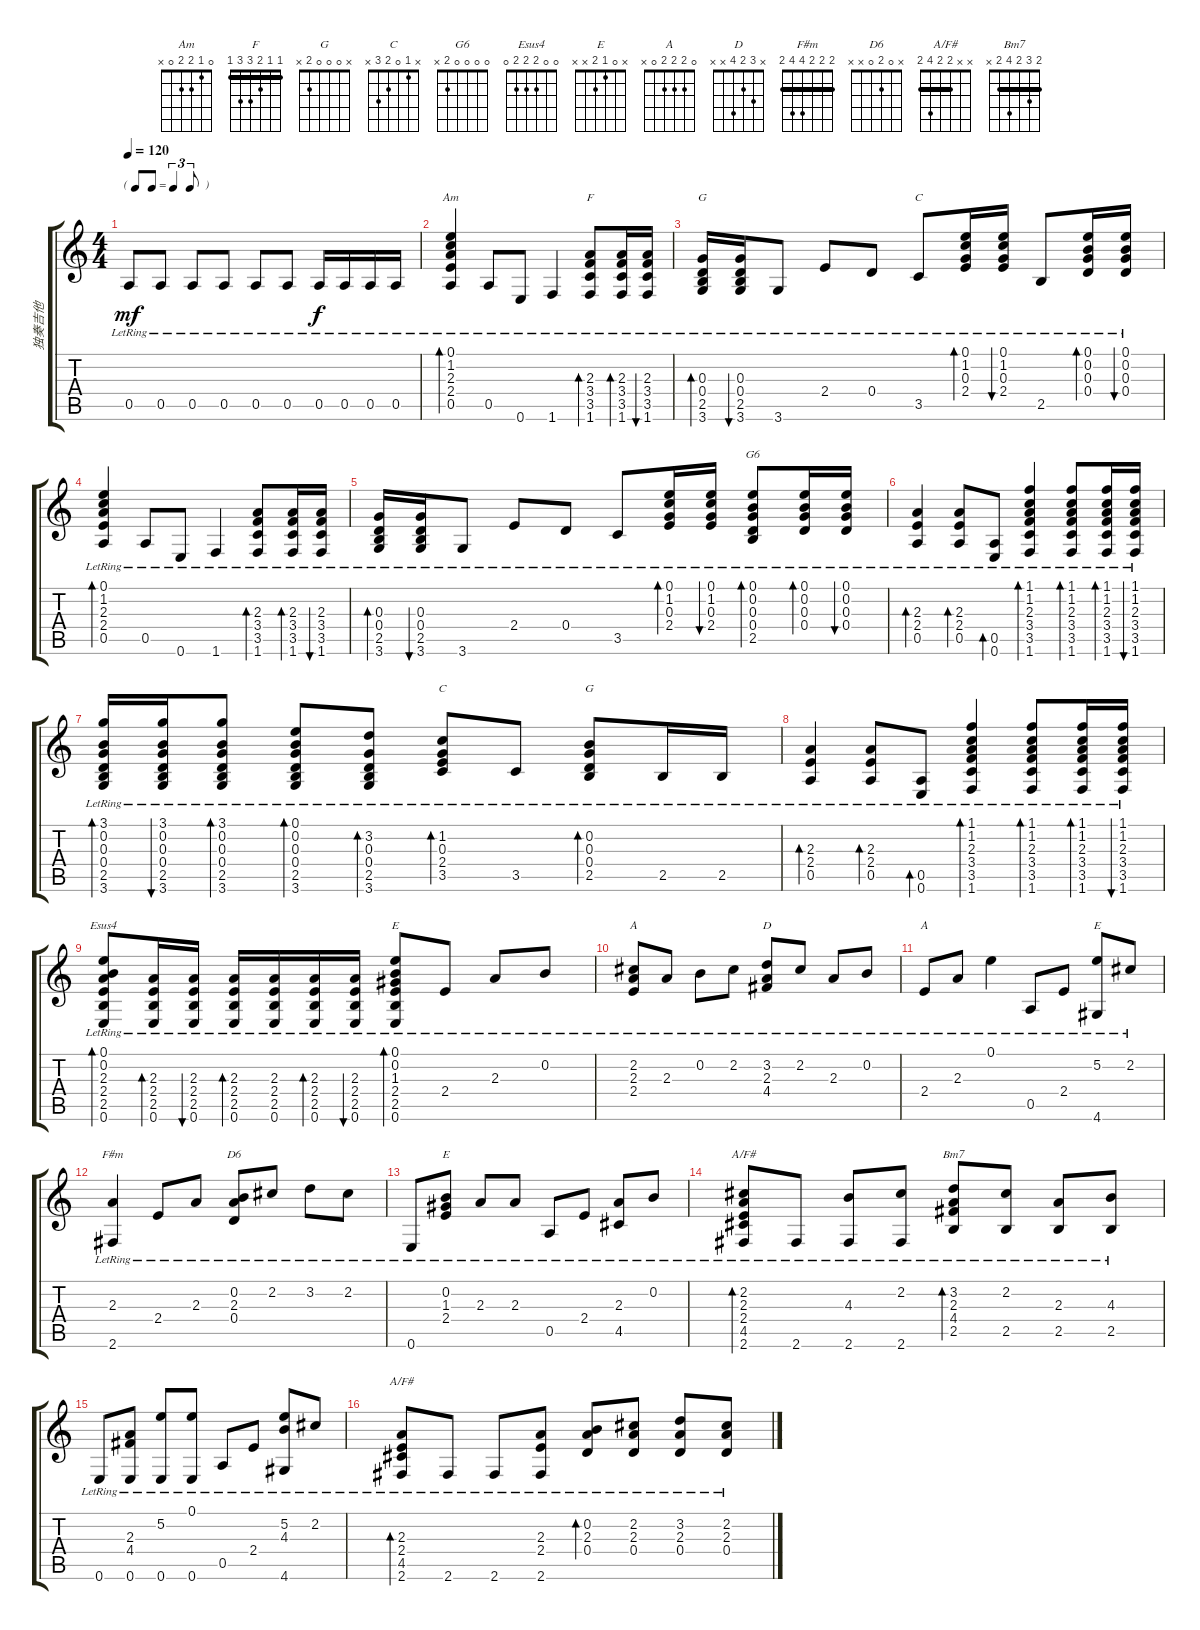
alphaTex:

\track ("独奏吉他" "独奏吉他") {instrument acousticguitarsteel}
\staff {score tabs}
\tuning (E4 B3 G3 D3 A2 E2) {hide}
\chord ("Am" 0 1 2 2 0 x)
\chord ("F" 1 1 2 3 3 1) {barre 1}
\chord ("G" 3 0 0 0 2 3)
\chord ("C" 0 1 0 2 3 x)
\chord ("G6" 0 0 0 0 2 x)
\chord ("C" x 1 0 2 3 x)
\chord ("G" x 0 0 0 2 x)
\chord ("Esus4" 0 0 2 2 2 0)
\chord ("E" 0 0 1 2 2 0)
\chord ("A" 0 2 2 2 0 0)
\chord ("D" x 3 2 4 x x)
\chord ("A" 0 2 2 2 0 x)
\chord ("E" x 5 x x x 4)
\chord ("F#m" 2 2 2 4 4 2) {barre 2}
\chord ("D6" x 0 2 0 x x)
\chord ("E" x 0 1 2 x x)
\chord ("A/F#" x 2 2 2 4 2) {barre 2}
\chord ("Bm7" 2 3 2 4 2 x) {barre 2}
\chord ("A/F#" x x 2 2 4 2) {barre 2}
\ts (4 4)
\tf triplet8th
\tempo 120
\clef g2
\ks c
0.5{lr}.8{dy mf instrument acousticguitarsteel} 0.5{lr}.8 0.5{lr}.8 0.5{lr}.8 0.5{lr}.8 0.5{lr}.8 0.5{lr}.16{dy f} 0.5{lr}.16 0.5{lr}.16 0.5{lr}.16 |
(0.1{lr} 1.2{lr} 2.3{lr} 2.4{lr} 0.5{lr}).4{bd 60 ch "Am"} 0.5{lr}.8 0.6{lr}.8 1.6{lr}.4 (2.3{lr} 3.4{lr} 3.5{lr} 1.6{lr}).8{bd 60 ch "F"} (2.3{lr} 3.4{lr} 3.5{lr} 1.6{lr}).16{bd 60} (2.3{lr} 3.4{lr} 3.5{lr} 1.6{lr}).16{bu 60} |
(0.3{lr} 0.4{lr} 2.5{lr} 3.6{lr}).16{bd 60 ch "G"} (0.3{lr} 0.4{lr} 2.5{lr} 3.6{lr}).16{bu 60} 3.6{lr}.8 2.4{lr}.8 0.4{lr}.8 3.5{lr}.8{ch "C"} (0.1{lr} 1.2{lr} 0.3{lr} 2.4{lr}).16{bd 60} (0.1{lr} 1.2{lr} 0.3{lr} 2.4{lr}).16{bu 60} 2.5{lr}.8 (0.1{lr} 0.2{lr} 0.3{lr} 0.4{lr}).16{bd 60} (0.1{lr} 0.2{lr} 0.3{lr} 0.4{lr}).16{bu 60} |
(0.1{lr} 1.2{lr} 2.3{lr} 2.4{lr} 0.5{lr}).4{bd 60} 0.5{lr}.8 0.6{lr}.8 1.6{lr}.4 (2.3{lr} 3.4{lr} 3.5{lr} 1.6{lr}).8{bd 60} (2.3{lr} 3.4{lr} 3.5{lr} 1.6{lr}).16{bd 60} (2.3{lr} 3.4{lr} 3.5{lr} 1.6{lr}).16{bu 60} |
(0.3{lr} 0.4{lr} 2.5{lr} 3.6{lr}).16{bd 60} (0.3{lr} 0.4{lr} 2.5{lr} 3.6{lr}).16{bu 60} 3.6{lr}.8 2.4{lr}.8 0.4{lr}.8 3.5{lr}.8 (0.1{lr} 1.2{lr} 0.3{lr} 2.4{lr}).16{bd 60} (0.1{lr} 1.2{lr} 0.3{lr} 2.4{lr}).16{bu 60} (0.1{lr} 0.2{lr} 0.3{lr} 0.4{lr} 2.5{lr}).8{bd 60 ch "G6"} (0.1{lr} 0.2{lr} 0.3{lr} 0.4{lr}).16{bd 60} (0.1{lr} 0.2{lr} 0.3{lr} 0.4{lr}).16{bu 60} |
(2.3{lr} 2.4{lr} 0.5{lr}).4{bd 60} (2.3{lr} 2.4{lr} 0.5{lr}).8{bd 60} (0.5{lr} 0.6{lr}).8{bd 60} (1.1{lr} 1.2{lr} 2.3{lr} 3.4{lr} 3.5{lr} 1.6{lr}).4{bd 60} (1.1{lr} 1.2{lr} 2.3{lr} 3.4{lr} 3.5{lr} 1.6{lr}).8{bd 60} (1.1{lr} 1.2{lr} 2.3{lr} 3.4{lr} 3.5{lr} 1.6{lr}).16{bd 60} (1.1{lr} 1.2{lr} 2.3{lr} 3.4{lr} 3.5{lr} 1.6{lr}).16{bu 60} |
(3.1{lr} 0.2{lr} 0.3{lr} 0.4{lr} 2.5{lr} 3.6{lr}).16{bd 60} (3.1{lr} 0.2{lr} 0.3{lr} 0.4{lr} 2.5{lr} 3.6{lr}).16{bu 60} (3.1{lr} 0.2{lr} 0.3{lr} 0.4{lr} 2.5{lr} 3.6{lr}).8{bd 60} (0.1{lr} 0.2{lr} 0.3{lr} 0.4{lr} 2.5{lr} 3.6{lr}).8{bd 60} (3.2{lr} 0.3{lr} 0.4{lr} 2.5{lr} 3.6{lr}).8{bd 60} (1.2{lr} 0.3{lr} 2.4{lr} 3.5{lr}).8{bd 60 ch "C"} 3.5{lr}.8 (0.2{lr} 0.3{lr} 0.4{lr} 2.5{lr}).8{bd 60 ch "G"} 2.5{lr}.16 2.5{lr}.16 |
(2.3{lr} 2.4{lr} 0.5{lr}).4{bd 60} (2.3{lr} 2.4{lr} 0.5{lr}).8{bd 60} (0.5{lr} 0.6{lr}).8{bd 60} (1.1{lr} 1.2{lr} 2.3{lr} 3.4{lr} 3.5{lr} 1.6{lr}).4{bd 60} (1.1{lr} 1.2{lr} 2.3{lr} 3.4{lr} 3.5{lr} 1.6{lr}).8{bd 60} (1.1{lr} 1.2{lr} 2.3{lr} 3.4{lr} 3.5{lr} 1.6{lr}).16{bd 60} (1.1{lr} 1.2{lr} 2.3{lr} 3.4{lr} 3.5{lr} 1.6{lr}).16{bu 60} |
(0.1{lr} 0.2{lr} 2.3{lr} 2.4{lr} 2.5{lr} 0.6{lr}).8{bd 60 ch "Esus4"} (2.3{lr} 2.4{lr} 2.5{lr} 0.6{lr}).16{bd 60} (2.3{lr} 2.4{lr} 2.5{lr} 0.6{lr}).16{bu 60} (2.3{lr} 2.4{lr} 2.5{lr} 0.6{lr}).16{bd 60} (2.3{lr} 2.4{lr} 2.5{lr} 0.6{lr}).16 (2.3{lr} 2.4{lr} 2.5{lr} 0.6{lr}).16{bd 60} (2.3{lr} 2.4{lr} 2.5{lr} 0.6{lr}).16{bu 60} (0.1{lr} 0.2{lr} 1.3{lr} 2.4{lr} 2.5{lr} 0.6{lr}).8{bd 60 ch "E"} 2.4{lr}.8 2.3{lr}.8 0.2{lr}.8 |
(2.2{lr} 2.3{lr} 2.4{lr}).8{ch "A"} 2.3{lr}.8 0.2{lr}.8 2.2{lr}.8 (3.2{lr} 2.3{lr} 4.4{lr}).8{ch "D"} 2.2{lr}.8 2.3{lr}.8 0.2{lr}.8 |
2.4{lr}.8{ch "A"} 2.3{lr}.8 0.1{lr}.4 0.5{lr}.8 2.4{lr}.8 (5.2{lr} 4.6{lr}).8{ch "E"} 2.2{lr}.8 |
(2.3{lr} 2.6{lr}).4{ch "F#m"} 2.4{lr}.8 2.3{lr}.8 (0.2{lr} 2.3{lr} 0.4{lr}).8{ch "D6"} 2.2{lr}.8 3.2{lr}.8 2.2{lr}.8 |
0.6{lr}.8 (0.2{lr} 1.3{lr} 2.4{lr}).8{ch "E"} 2.3{lr}.8 2.3{lr}.8 0.5{lr}.8 2.4{lr}.8 (2.3{lr} 4.5{lr}).8 0.2{lr}.8 |
(2.2{lr} 2.3{lr} 2.4{lr} 4.5{lr} 2.6{lr}).8{bd 120 ch "A/F#"} 2.6{lr}.8 (4.3{lr} 2.6{lr}).8 (2.2{lr} 2.6{lr}).8 (3.2{lr} 2.3{lr} 4.4{lr} 2.5{lr}).8{bd 120 ch "Bm7"} (2.2{lr} 2.5{lr}).8 (2.3{lr} 2.5{lr}).8 (4.3{lr} 2.5{lr}).8 |
0.6{lr}.8 (2.3{lr} 4.4{lr} 0.6{lr}).8 (5.2{lr} 0.6{lr}).8 (0.1{lr} 0.6{lr}).8 0.5{lr}.8 2.4{lr}.8 (5.2{lr} 4.3{lr} 4.6{lr}).8 2.2{lr}.8 |
(2.3{lr} 2.4{lr} 4.5{lr} 2.6{lr}).8{bd 120 ch "A/F#"} 2.6{lr}.8 2.6{lr}.8 (2.3{lr} 2.4{lr} 2.6{lr}).8 (0.2{lr} 2.3{lr} 0.4{lr}).8{bd 120} (2.2{lr} 2.3{lr} 0.4{lr}).8 (3.2{lr} 2.3{lr} 0.4{lr}).8 (2.2{lr} 2.3{lr} 0.4{lr}).8
